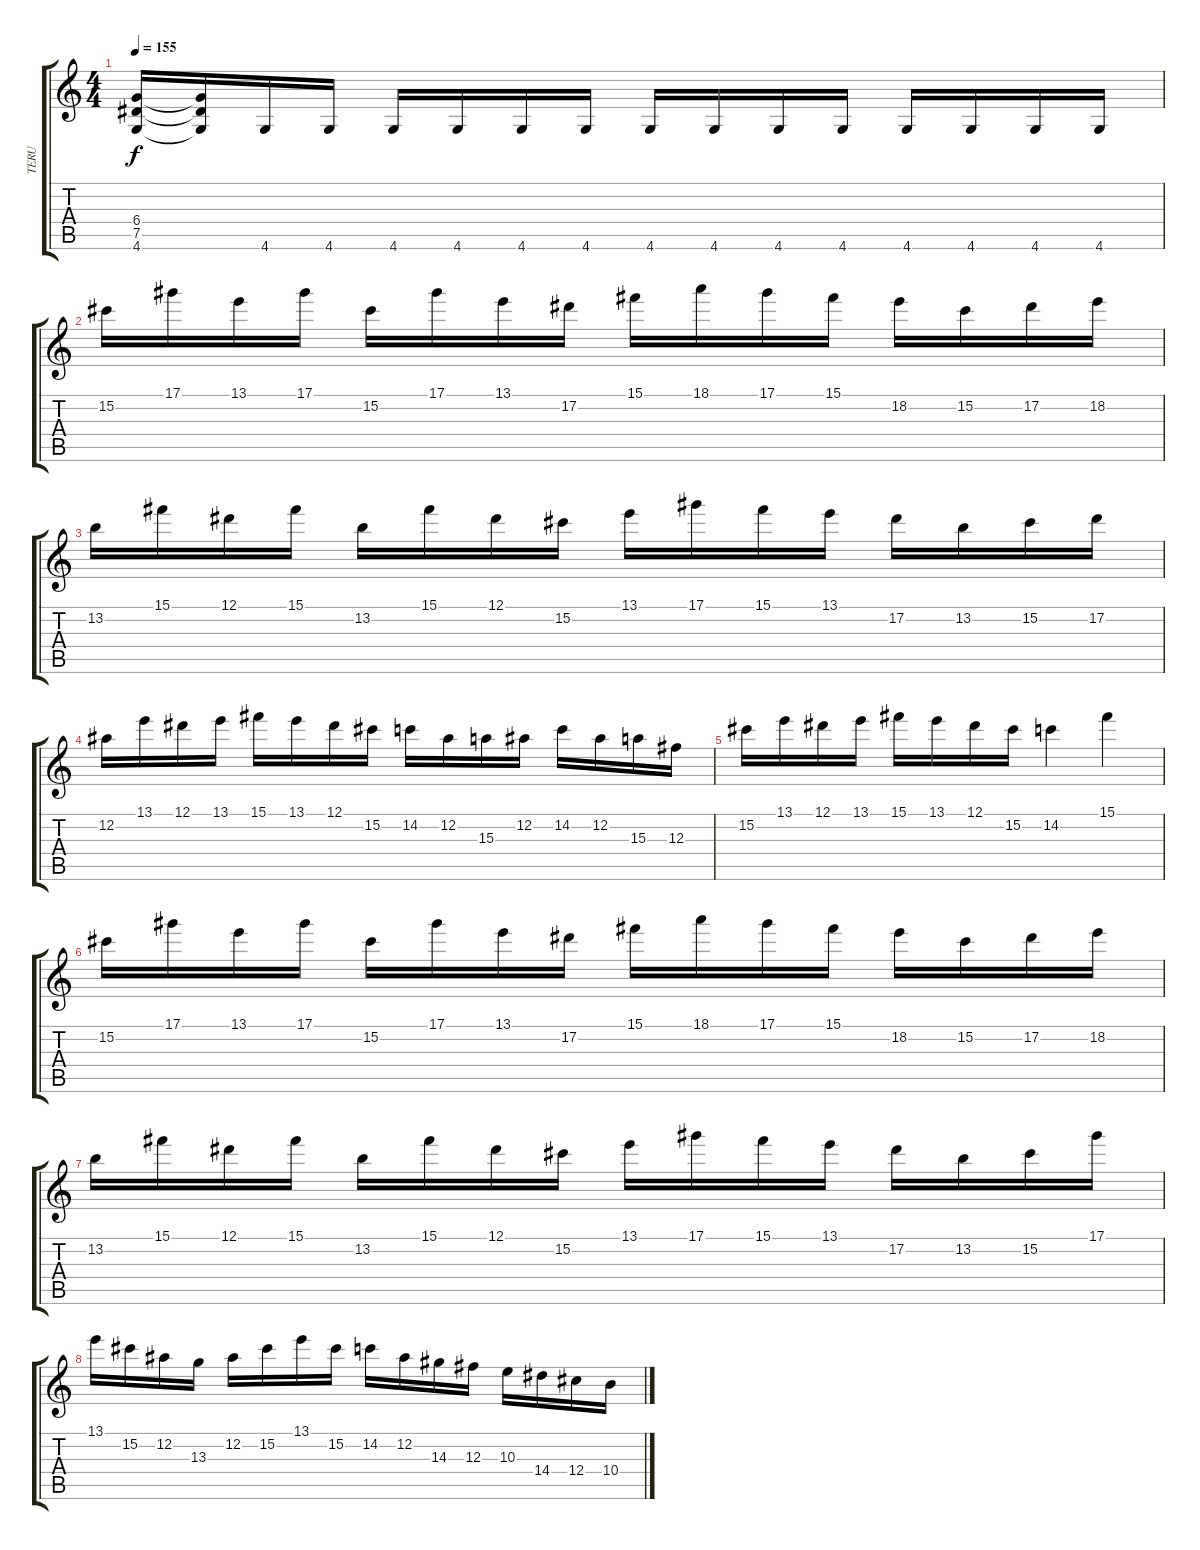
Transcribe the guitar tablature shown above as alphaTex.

\track ("TERU" "TERU") {instrument distortionguitar}
\staff {score tabs}
\tuning (Eb4 Bb3 Gb3 Db3 Ab2 Eb2) {hide}
\ts (4 4)
\tempo 155
\clef g2
\ks c
(6.4 7.5 4.6).16{dy f} (6.4{t} 7.5{t} 4.6{t}).16 4.6.16 4.6.16 4.6.16 4.6.16 4.6.16 4.6.16 4.6.16 4.6.16 4.6.16 4.6.16 4.6.16 4.6.16 4.6.16 4.6.16 |
15.2.16 17.1.16 13.1.16 17.1.16 15.2.16 17.1.16 13.1.16 17.2.16 15.1.16 18.1.16 17.1.16 15.1.16 18.2.16 15.2.16 17.2.16 18.2.16 |
13.2.16 15.1.16 12.1.16 15.1.16 13.2.16 15.1.16 12.1.16 15.2.16 13.1.16 17.1.16 15.1.16 13.1.16 17.2.16 13.2.16 15.2.16 17.2.16 |
12.2.16 13.1.16 12.1.16 13.1.16 15.1.16 13.1.16 12.1.16 15.2.16 14.2.16 12.2.16 15.3.16 12.2.16 14.2.16 12.2.16 15.3.16 12.3.16 |
15.2.16 13.1.16 12.1.16 13.1.16 15.1.16 13.1.16 12.1.16 15.2.16 14.2.4 15.1.4 |
15.2.16 17.1.16 13.1.16 17.1.16 15.2.16 17.1.16 13.1.16 17.2.16 15.1.16 18.1.16 17.1.16 15.1.16 18.2.16 15.2.16 17.2.16 18.2.16 |
13.2.16 15.1.16 12.1.16 15.1.16 13.2.16 15.1.16 12.1.16 15.2.16 13.1.16 17.1.16 15.1.16 13.1.16 17.2.16 13.2.16 15.2.16 17.1.16 |
13.1.16 15.2.16 12.2.16 13.3.16 12.2.16 15.2.16 13.1.16 15.2.16 14.2.16 12.2.16 14.3.16 12.3.16 10.3.16 14.4.16 12.4.16 10.4.16
